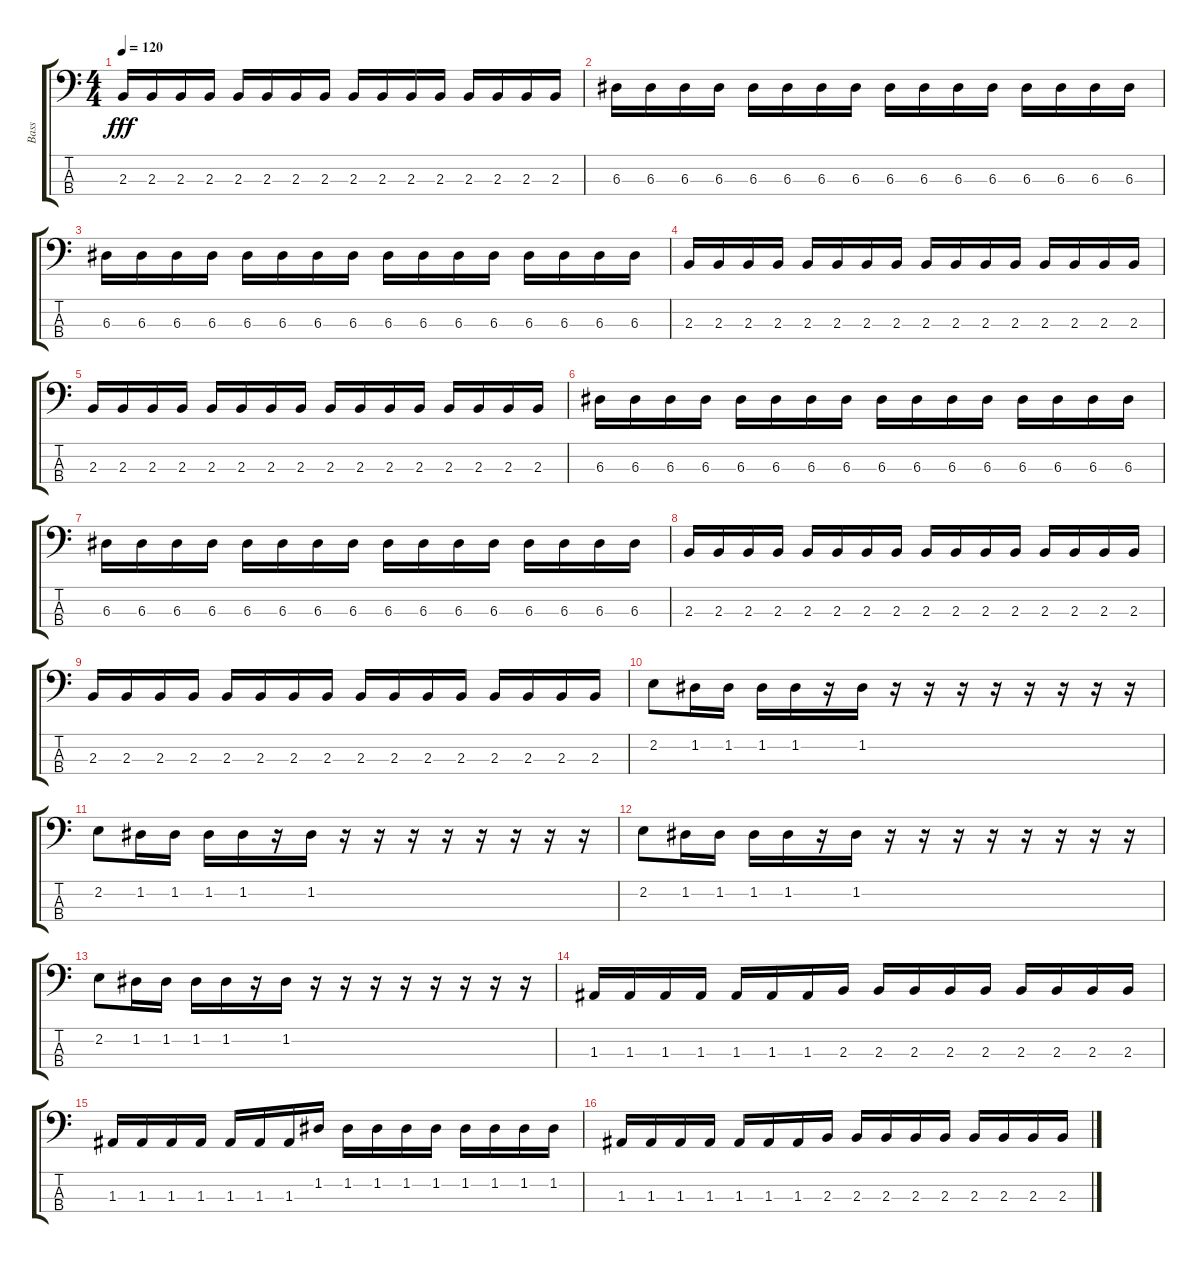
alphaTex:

\track ("Bass" "Bass") {instrument synthbass2}
\staff {score tabs}
\tuning (G2 D2 A1 E1) {hide}
\ts (4 4)
\tempo 120
\clef f4
\ks c
2.3.16{dy fff} 2.3.16 2.3.16 2.3.16 2.3.16 2.3.16 2.3.16 2.3.16 2.3.16 2.3.16 2.3.16 2.3.16 2.3.16 2.3.16 2.3.16 2.3.16 |
6.3.16 6.3.16 6.3.16 6.3.16 6.3.16 6.3.16 6.3.16 6.3.16 6.3.16 6.3.16 6.3.16 6.3.16 6.3.16 6.3.16 6.3.16 6.3.16 |
6.3.16 6.3.16 6.3.16 6.3.16 6.3.16 6.3.16 6.3.16 6.3.16 6.3.16 6.3.16 6.3.16 6.3.16 6.3.16 6.3.16 6.3.16 6.3.16 |
2.3.16 2.3.16 2.3.16 2.3.16 2.3.16 2.3.16 2.3.16 2.3.16 2.3.16 2.3.16 2.3.16 2.3.16 2.3.16 2.3.16 2.3.16 2.3.16 |
2.3.16 2.3.16 2.3.16 2.3.16 2.3.16 2.3.16 2.3.16 2.3.16 2.3.16 2.3.16 2.3.16 2.3.16 2.3.16 2.3.16 2.3.16 2.3.16 |
6.3.16 6.3.16 6.3.16 6.3.16 6.3.16 6.3.16 6.3.16 6.3.16 6.3.16 6.3.16 6.3.16 6.3.16 6.3.16 6.3.16 6.3.16 6.3.16 |
6.3.16 6.3.16 6.3.16 6.3.16 6.3.16 6.3.16 6.3.16 6.3.16 6.3.16 6.3.16 6.3.16 6.3.16 6.3.16 6.3.16 6.3.16 6.3.16 |
2.3.16 2.3.16 2.3.16 2.3.16 2.3.16 2.3.16 2.3.16 2.3.16 2.3.16 2.3.16 2.3.16 2.3.16 2.3.16 2.3.16 2.3.16 2.3.16 |
2.3.16 2.3.16 2.3.16 2.3.16 2.3.16 2.3.16 2.3.16 2.3.16 2.3.16 2.3.16 2.3.16 2.3.16 2.3.16 2.3.16 2.3.16 2.3.16 |
2.2.8 1.2.16 1.2.16 1.2.16 1.2.16 r.16 1.2.16 r.16 r.16 r.16 r.16 r.16 r.16 r.16 r.16 |
2.2.8 1.2.16 1.2.16 1.2.16 1.2.16 r.16 1.2.16 r.16 r.16 r.16 r.16 r.16 r.16 r.16 r.16 |
2.2.8 1.2.16 1.2.16 1.2.16 1.2.16 r.16 1.2.16 r.16 r.16 r.16 r.16 r.16 r.16 r.16 r.16 |
2.2.8 1.2.16 1.2.16 1.2.16 1.2.16 r.16 1.2.16 r.16 r.16 r.16 r.16 r.16 r.16 r.16 r.16 |
1.3.16 1.3.16 1.3.16 1.3.16 1.3.16 1.3.16 1.3.16 2.3.16 2.3.16 2.3.16 2.3.16 2.3.16 2.3.16 2.3.16 2.3.16 2.3.16 |
1.3.16 1.3.16 1.3.16 1.3.16 1.3.16 1.3.16 1.3.16 1.2.16 1.2.16 1.2.16 1.2.16 1.2.16 1.2.16 1.2.16 1.2.16 1.2.16 |
1.3.16 1.3.16 1.3.16 1.3.16 1.3.16 1.3.16 1.3.16 2.3.16 2.3.16 2.3.16 2.3.16 2.3.16 2.3.16 2.3.16 2.3.16 2.3.16
